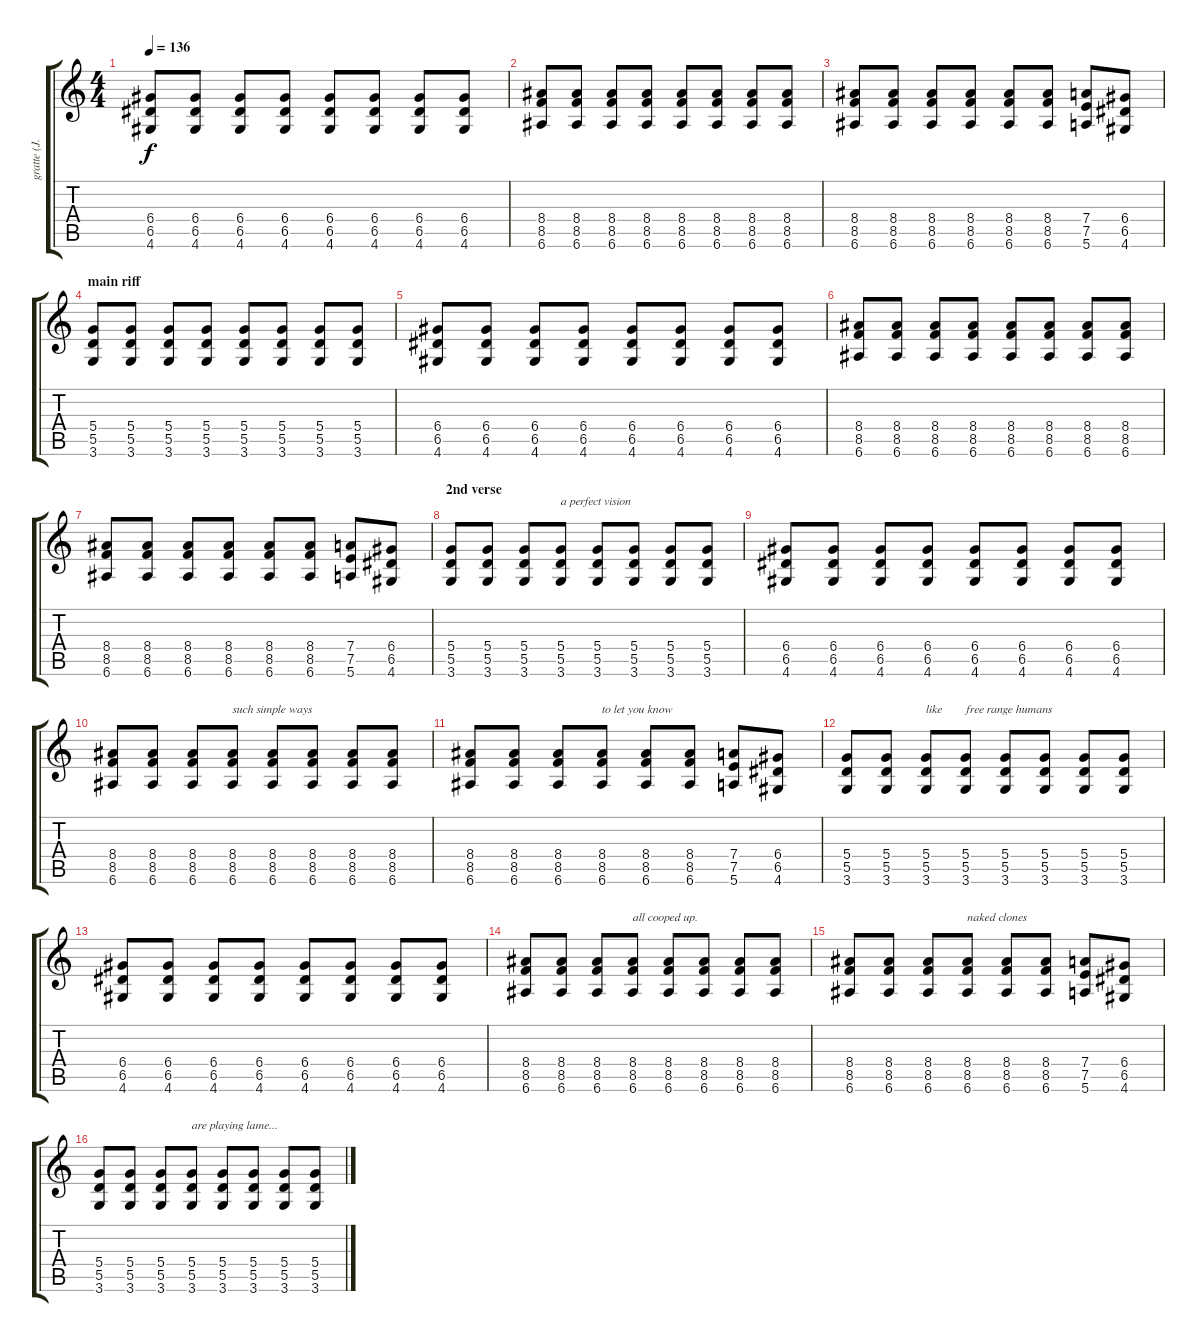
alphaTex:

\track ("gratte (J.Homme)" "gratte (J.") {instrument overdrivenguitar}
\staff {score tabs}
\tuning (E4 B3 G3 D3 A2 E2) {hide}
\ts (4 4)
\tempo 136
\clef g2
\ks c
(6.4 6.5 4.6).8{dy f} (6.4 6.5 4.6).8 (6.4 6.5 4.6).8 (6.4 6.5 4.6).8 (6.4 6.5 4.6).8 (6.4 6.5 4.6).8 (6.4 6.5 4.6).8 (6.4 6.5 4.6).8 |
(8.4 8.5 6.6).8 (8.4 8.5 6.6).8 (8.4 8.5 6.6).8 (8.4 8.5 6.6).8 (8.4 8.5 6.6).8 (8.4 8.5 6.6).8 (8.4 8.5 6.6).8 (8.4 8.5 6.6).8 |
(8.4 8.5 6.6).8 (8.4 8.5 6.6).8 (8.4 8.5 6.6).8 (8.4 8.5 6.6).8 (8.4 8.5 6.6).8 (8.4 8.5 6.6).8 (7.4 7.5 5.6).8 (6.4 6.5 4.6).8 |
\section ("" "main riff")
(5.4 5.5 3.6).8 (5.4 5.5 3.6).8 (5.4 5.5 3.6).8 (5.4 5.5 3.6).8 (5.4 5.5 3.6).8 (5.4 5.5 3.6).8 (5.4 5.5 3.6).8 (5.4 5.5 3.6).8 |
(6.4 6.5 4.6).8 (6.4 6.5 4.6).8 (6.4 6.5 4.6).8 (6.4 6.5 4.6).8 (6.4 6.5 4.6).8 (6.4 6.5 4.6).8 (6.4 6.5 4.6).8 (6.4 6.5 4.6).8 |
(8.4 8.5 6.6).8 (8.4 8.5 6.6).8 (8.4 8.5 6.6).8 (8.4 8.5 6.6).8 (8.4 8.5 6.6).8 (8.4 8.5 6.6).8 (8.4 8.5 6.6).8 (8.4 8.5 6.6).8 |
(8.4 8.5 6.6).8 (8.4 8.5 6.6).8 (8.4 8.5 6.6).8 (8.4 8.5 6.6).8 (8.4 8.5 6.6).8 (8.4 8.5 6.6).8 (7.4 7.5 5.6).8 (6.4 6.5 4.6).8 |
\section ("" "2nd verse")
(5.4 5.5 3.6).8 (5.4 5.5 3.6).8 (5.4 5.5 3.6).8 (5.4 5.5 3.6).8{txt "a perfect vision"} (5.4 5.5 3.6).8 (5.4 5.5 3.6).8 (5.4 5.5 3.6).8 (5.4 5.5 3.6).8 |
(6.4 6.5 4.6).8 (6.4 6.5 4.6).8 (6.4 6.5 4.6).8 (6.4 6.5 4.6).8 (6.4 6.5 4.6).8 (6.4 6.5 4.6).8 (6.4 6.5 4.6).8 (6.4 6.5 4.6).8 |
(8.4 8.5 6.6).8 (8.4 8.5 6.6).8 (8.4 8.5 6.6).8 (8.4 8.5 6.6).8{txt "such simple ways"} (8.4 8.5 6.6).8 (8.4 8.5 6.6).8 (8.4 8.5 6.6).8 (8.4 8.5 6.6).8 |
(8.4 8.5 6.6).8 (8.4 8.5 6.6).8 (8.4 8.5 6.6).8 (8.4 8.5 6.6).8{txt "to let you know"} (8.4 8.5 6.6).8 (8.4 8.5 6.6).8 (7.4 7.5 5.6).8 (6.4 6.5 4.6).8 |
(5.4 5.5 3.6).8 (5.4 5.5 3.6).8 (5.4 5.5 3.6).8{txt "like"} (5.4 5.5 3.6).8{txt "free range humans"} (5.4 5.5 3.6).8 (5.4 5.5 3.6).8 (5.4 5.5 3.6).8 (5.4 5.5 3.6).8 |
(6.4 6.5 4.6).8 (6.4 6.5 4.6).8 (6.4 6.5 4.6).8 (6.4 6.5 4.6).8 (6.4 6.5 4.6).8 (6.4 6.5 4.6).8 (6.4 6.5 4.6).8 (6.4 6.5 4.6).8 |
(8.4 8.5 6.6).8 (8.4 8.5 6.6).8 (8.4 8.5 6.6).8 (8.4 8.5 6.6).8{txt "all cooped up."} (8.4 8.5 6.6).8 (8.4 8.5 6.6).8 (8.4 8.5 6.6).8 (8.4 8.5 6.6).8 |
(8.4 8.5 6.6).8 (8.4 8.5 6.6).8 (8.4 8.5 6.6).8 (8.4 8.5 6.6).8{txt "naked clones"} (8.4 8.5 6.6).8 (8.4 8.5 6.6).8 (7.4 7.5 5.6).8 (6.4 6.5 4.6).8 |
(5.4 5.5 3.6).8 (5.4 5.5 3.6).8 (5.4 5.5 3.6).8 (5.4 5.5 3.6).8{txt "are playing lame..."} (5.4 5.5 3.6).8 (5.4 5.5 3.6).8 (5.4 5.5 3.6).8 (5.4 5.5 3.6).8
